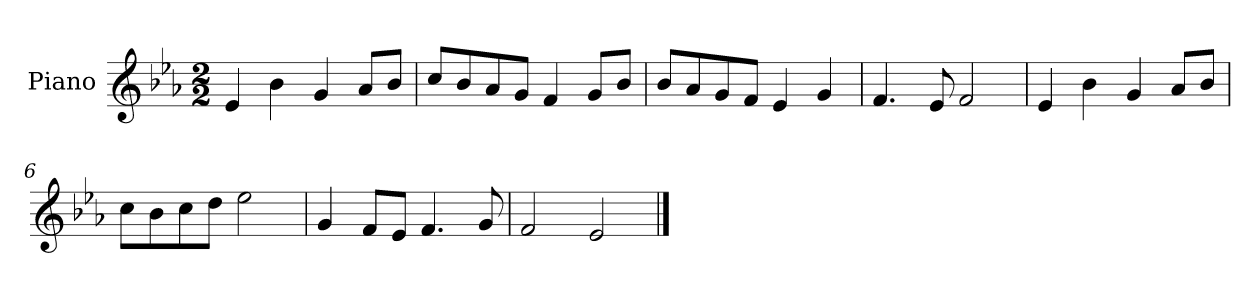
**kern
*part1
*staff1
*I"Piano
*I'Pno.
*clefG2
*k[b-e-a-]
*M2/2
*MM120
=1
4e-/
4b-\
4g/
8a-/L
8b-/J
=2
8cc/L
8b-/
8a-/
8g/J
4f/
8g/L
8b-/J
=3
8b-/L
8a-/
8g/
8f/J
4e-/
4g/
=4
4.f/
8e-/
2f/
=5
4e-/
4b-\
4g/
8a-/L
8b-/J
=6
8cc\L
8b-\
8cc\
8dd\J
2ee-\
=7
4g/
8f/L
8e-/J
4.f/
8g/
=8
2f/
2e-/
==
*-
